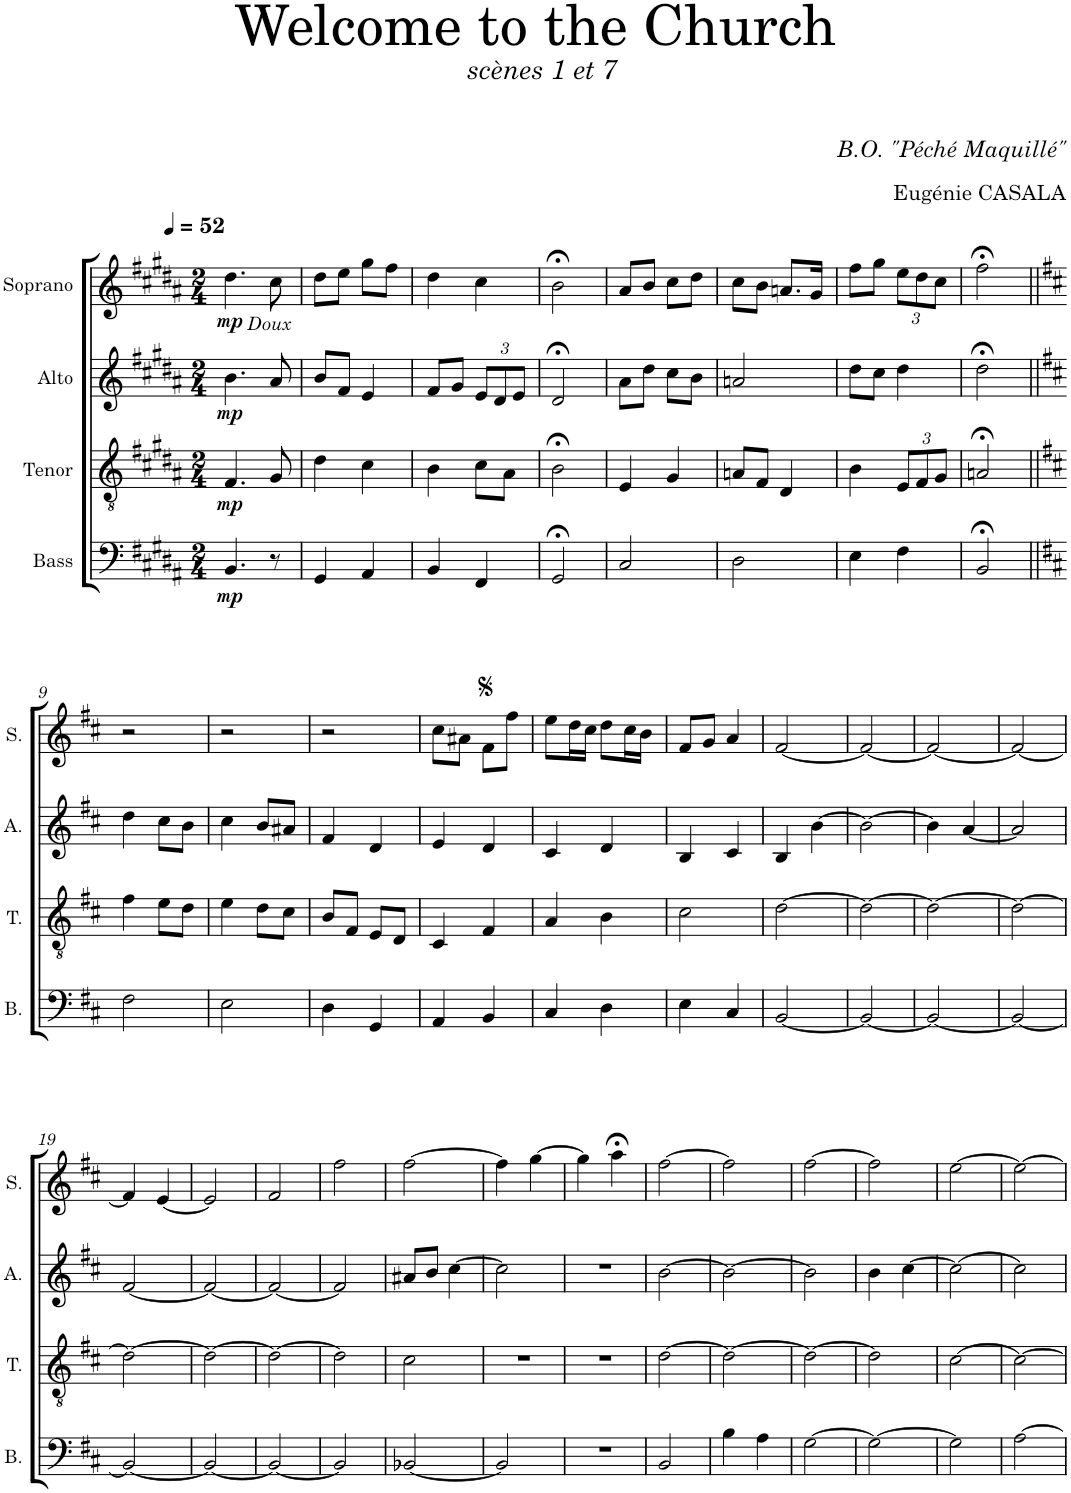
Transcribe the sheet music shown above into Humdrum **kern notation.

**kern	**dynam	**kern	**dynam	**kern	**dynam	**kern	**dynam
*part4	*part4	*part3	*part3	*part2	*part2	*part1	*part1
*staff4	*staff4	*staff3	*staff3	*staff2	*staff2	*staff1	*staff1
*I"Bass	*	*I"Tenor	*	*I"Alto	*	*I"Soprano	*
*I'B.	*	*I'T.	*	*I'A.	*	*I'S.	*
*clefF4	*	*clefGv2	*	*clefG2	*	*clefG2	*
*k[f#c#g#d#a#]	*	*k[f#c#g#d#a#]	*	*k[f#c#g#d#a#]	*	*k[f#c#g#d#a#]	*
*M2/4	*	*M2/4	*	*M2/4	*	*M2/4	*
*MM52	*	*MM52	*	*MM52	*	*MM52	*
=1	=1	=1	=1	=1	=1	=1	=1
!	!	!	!	!	!	!LO:TX:b:i:t=Doux	!
!	!LO:DY:b	!	!LO:DY:b	!	!LO:DY:b	!	!LO:DY:b
4.BB/	mp	4.F#/	mp	4.b\	mp	4.dd#\	mp
8r	.	8G#/	.	8a#/	.	8cc#\	.
=2	=2	=2	=2	=2	=2	=2	=2
4GG#/	.	4d#\	.	8b/L	.	8dd#\L	.
.	.	.	.	8f#/J	.	8ee\J	.
4AA#/	.	4c#\	.	4e/	.	8gg#\L	.
.	.	.	.	.	.	8ff#\J	.
=3	=3	=3	=3	=3	=3	=3	=3
4BB/	.	4B\	.	8f#/L	.	4dd#\	.
.	.	.	.	8g#/J	.	.	.
*	*	*	*	*Xbrackettup	*	*	*
4FF#/	.	8c#\L	.	12e/L	.	4cc#\	.
.	.	.	.	12d#/	.	.	.
.	.	8A#\J	.	.	.	.	.
.	.	.	.	12e/J	.	.	.
=4	=4	=4	=4	=4	=4	=4	=4
2GG#;</	.	2B;<\	.	2d#;</	.	2b;<\	.
=5	=5	=5	=5	=5	=5	=5	=5
2C#/	.	4E/	.	8a#\L	.	8a#/L	.
.	.	.	.	8dd#\J	.	8b/J	.
.	.	4G#/	.	8cc#\L	.	8cc#\L	.
.	.	.	.	8b\J	.	8dd#\J	.
=6	=6	=6	=6	=6	=6	=6	=6
2D#\	.	8An/L	.	2an/	.	8cc#\L	.
.	.	8F#/J	.	.	.	8b\J	.
.	.	4D#/	.	.	.	8.an/L	.
.	.	.	.	.	.	16g#/Jk	.
=7	=7	=7	=7	=7	=7	=7	=7
4E\	.	4B\	.	8dd#\L	.	8ff#\L	.
.	.	.	.	8cc#\J	.	8gg#\J	.
*	*	*Xbrackettup	*	*	*	*Xbrackettup	*
4F#\	.	12E/L	.	4dd#\	.	12ee\L	.
.	.	12F#/	.	.	.	12dd#\	.
.	.	12G#/J	.	.	.	12cc#\J	.
=8	=8	=8	=8	=8	=8	=8	=8
2BB;</	.	2An;</	.	2dd#;<\	.	2ff#;<\	.
!!LO:LB:g=z
=9||	=9||	=9||	=9||	=9||	=9||	=9||	=9||
*k[f#c#]	*	*k[f#c#]	*	*k[f#c#]	*	*k[f#c#]	*
2F#\	.	4f#\	.	4dd\	.	2r	.
.	.	8e\L	.	8cc#\L	.	.	.
.	.	8d\J	.	8b\J	.	.	.
=10	=10	=10	=10	=10	=10	=10	=10
2E\	.	4e\	.	4cc#\	.	2r	.
.	.	8d\L	.	8b/L	.	.	.
.	.	8c#\J	.	8a#X/J	.	.	.
=11	=11	=11	=11	=11	=11	=11	=11
4D\	.	8B/L	.	4f#/	.	2r	.
.	.	8F#/J	.	.	.	.	.
4GG/	.	8E/L	.	4d/	.	.	.
.	.	8D/J	.	.	.	.	.
=12	=12	=12	=12	=12	=12	=12	=12
4AA/	.	4C#/	.	4e/	.	8cc#\L	.
.	.	.	.	.	.	8a#X\J	.
4BB/	.	4F#/	.	4d/	.	8f#\L	.
.	.	.	.	.	.	8ff#\J	.
=13	=13	=13	=13	=13	=13	=13	=13
4C#/	.	4A/	.	4c#/	.	8ee\L	.
.	.	.	.	.	.	16dd\L	.
.	.	.	.	.	.	16cc#\JJ	.
4D\	.	4B\	.	4d/	.	8dd\L	.
.	.	.	.	.	.	16cc#\L	.
.	.	.	.	.	.	16b\JJ	.
=14	=14	=14	=14	=14	=14	=14	=14
4E\	.	2c#\	.	4B/	.	8f#/L	.
.	.	.	.	.	.	8g/J	.
4C#/	.	.	.	4c#/	.	4a/	.
=15	=15	=15	=15	=15	=15	=15	=15
[2BB/	.	[2d\	.	4B/	.	[2f#/	.
.	.	.	.	[4b\	.	.	.
=16	=16	=16	=16	=16	=16	=16	=16
2BB/_	.	2d\_	.	2b\_	.	2f#/_	.
=17	=17	=17	=17	=17	=17	=17	=17
2BB/_	.	2d\_	.	4b\]	.	2f#/_	.
.	.	.	.	[4a/	.	.	.
=18	=18	=18	=18	=18	=18	=18	=18
2BB/_	.	2d\_	.	2a/]	.	2f#/_	.
!!LO:LB:g=z
=19	=19	=19	=19	=19	=19	=19	=19
2BB/_	.	2d\_	.	[2f#/	.	4f#/]	.
.	.	.	.	.	.	[4e/	.
=20	=20	=20	=20	=20	=20	=20	=20
2BB/_	.	2d\_	.	2f#/_	.	2e/]	.
=21	=21	=21	=21	=21	=21	=21	=21
2BB/_	.	2d\_	.	2f#/_	.	2f#/	.
=22	=22	=22	=22	=22	=22	=22	=22
2BB/]	.	2d\]	.	2f#/]	.	2ff#\	.
=23	=23	=23	=23	=23	=23	=23	=23
[2BB-X/	.	2c#\	.	8a#X/L	.	[2ff#\	.
.	.	.	.	8b/J	.	.	.
.	.	.	.	[4cc#\	.	.	.
=24	=24	=24	=24	=24	=24	=24	=24
2BB-/]	.	2r	.	2cc#\]	.	4ff#\]	.
.	.	.	.	.	.	[4gg\	.
=25	=25	=25	=25	=25	=25	=25	=25
2r	.	2r	.	2r	.	4gg\]	.
.	.	.	.	.	.	4aa;<\	.
=26	=26	=26	=26	=26	=26	=26	=26
2BB/	.	[2d\	.	[2b\	.	[2ff#\	.
=27	=27	=27	=27	=27	=27	=27	=27
4B\	.	2d\_	.	2b\_	.	2ff#\]	.
4A\	.	.	.	.	.	.	.
=28	=28	=28	=28	=28	=28	=28	=28
[2G\	.	2d\_	.	2b\]	.	[2ff#\	.
=29	=29	=29	=29	=29	=29	=29	=29
2G\_	.	2d\]	.	4b\	.	2ff#\]	.
.	.	.	.	[4cc#\	.	.	.
=30	=30	=30	=30	=30	=30	=30	=30
2G\]	.	[2c#\	.	2cc#\_	.	[2ee\	.
=31	=31	=31	=31	=31	=31	=31	=31
[2A\	.	2c#\_	.	2cc#\]	.	2ee\_	.
=	=	=	=	=	=	=	=
*-	*-	*-	*-	*-	*-	*-	*-
